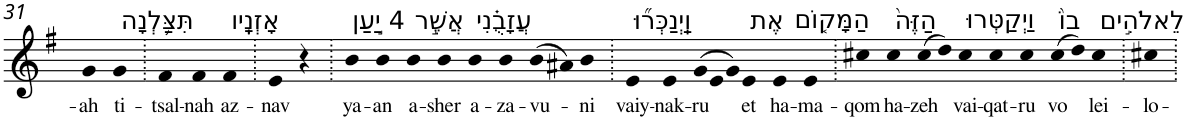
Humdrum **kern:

**kern	**text
*part1	*part1
*staff1	*staff1
*I"Piano	*
*I'Pno	*
!!LO:PB:g=z
*clefG2	*
*k[f#]	*
*G:	*
=31	=31
!	!LO:LY:b
4g	-ah
!LO:TX:a:t=תִּצַּ֥לְנָה	!
!	!LO:LY:b
4g	ti-
=32.	=32.
!	!LO:LY:b
4f#	-tsal-
!	!LO:LY:b
4f#	-nah
!LO:TX:a:t=אָזְנָֽיו	!
!	!LO:LY:b
4f#	az-
=33.	=33.
!	!LO:LY:b
4e	-nav
4r	.
=34.	=34.
!LO:TX:a:t=4 יַ֣עַן	!
!	!LO:LY:b
4b	ya-
!	!LO:LY:b
4b	-an
!LO:TX:a:t=אֲשֶׁ֣ר	!
!	!LO:LY:b
4b	a-
!	!LO:LY:b
4b	-sher
!LO:TX:a:t=עֲזָבֻ֗נִי	!
!	!LO:LY:b
4b	a-
!	!LO:LY:b
4b	-za-
!	!LO:LY:b
(>8b	-vu-
8a#X)	.
!	!LO:LY:b
4b	-ni
=35.	=35.
!LO:TX:a:t=וַֽיְנַכְּר֞וּ	!
!	!LO:LY:b
4e	vaiy-
!	!LO:LY:b
4e	-nak-
*Xtuplet	*
!	!LO:LY:b
(>12g	-ru
12e	.
12g)	.
!LO:TX:a:t=אֶת	!
!	!LO:LY:b
4e	et
!LO:TX:a:t=הַמָּק֤וֹם	!
!	!LO:LY:b
4e	ha-
!	!LO:LY:b
4e	-ma-
=36.	=36.
!	!LO:LY:b
4cc#X	-qom
!LO:TX:a:t=הַזֶּה֙	!
!	!LO:LY:b
4cc#	ha-
!	!LO:LY:b
(>8cc#	-zeh
8dd)	.
!LO:TX:a:t=וַיְקַטְּרוּ	!
!	!LO:LY:b
4cc#	vai-
!	!LO:LY:b
4cc#	-qat-
!	!LO:LY:b
4cc#	-ru
!LO:TX:a:t=בוֹ֙	!
!	!LO:LY:b
(>8cc#	vo
8dd)	.
!LO:TX:a:t=לֵאלֹהִ֣ים	!
!	!LO:LY:b
4cc#	lei-
=37.	=37.
!	!LO:LY:b
4cc#X	-lo-
=.	=.
*-	*-
